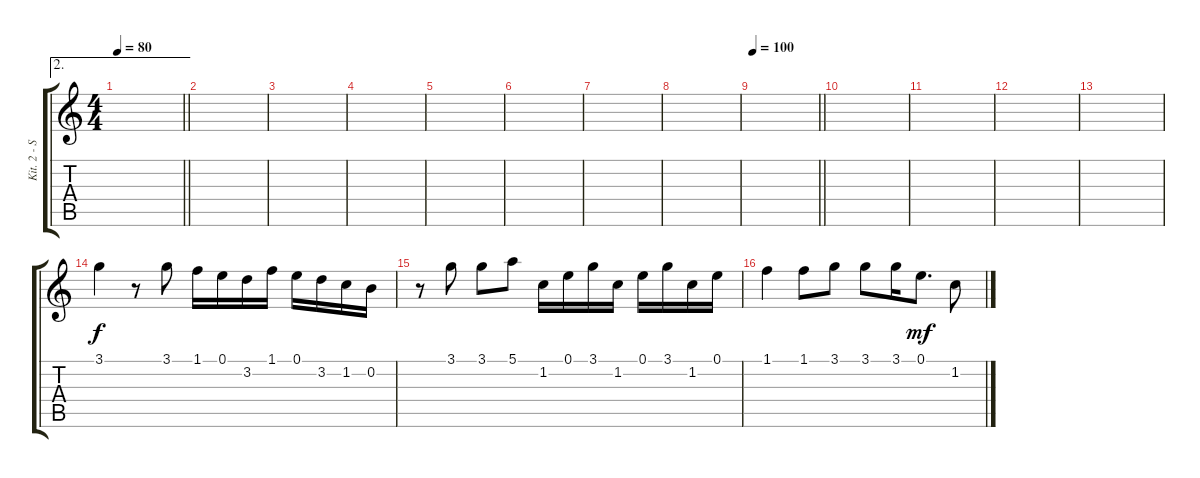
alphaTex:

\track ("Kit. 2 - Särö" "Kit. 2 - S") {instrument distortionguitar}
\staff {score tabs}
\tuning (E4 B3 G3 D3 A2 E2) {hide}
\ae 2
\ts (4 4)
\tempo 80
\clef g2
\barLineRight lightlight
\ks c
|
|
|
|
|
|
|
|
\tempo 100
\barLineRight lightlight
|
|
|
|
|
3.1.4 r.8 3.1.8 1.1.16 0.1.16 3.2.16 1.1.16 0.1.16 3.2.16 1.2.16 0.2.16 |
r.8 3.1.8 3.1.8 5.1.8 1.2.16 0.1.16 3.1.16 1.2.16 0.1.16 3.1.16 1.2.16 0.1.16 |
1.1.4 1.1.8 3.1.8 3.1.8 3.1.16 0.1.8{d dy mf} 1.2.8
